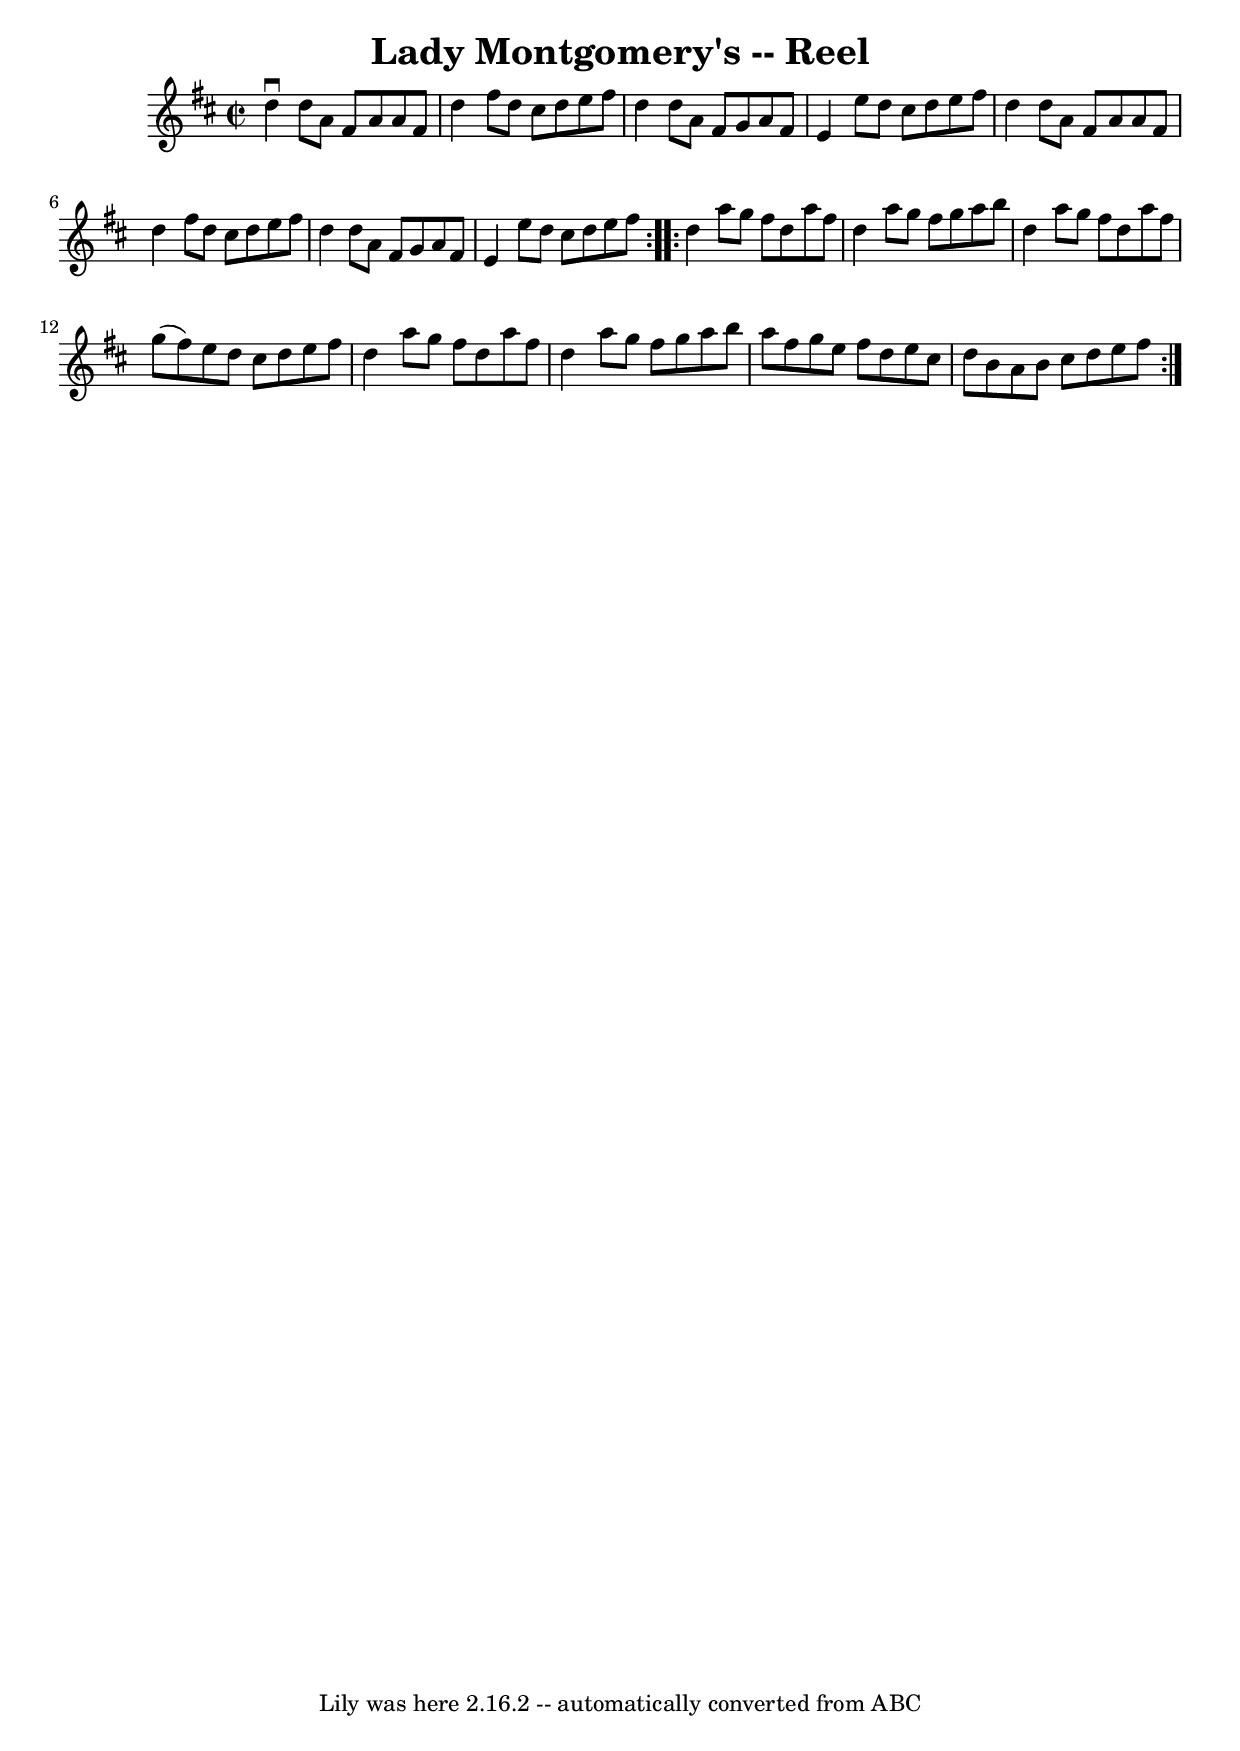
\version "2.16.2"
\include "Mammoth.ily"
\header {
	%% book = "Ryan's Mammoth Collection"
	crossRefNumber = "1"
	footnotes = ""
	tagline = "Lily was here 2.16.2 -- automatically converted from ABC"
	title = "Lady Montgomery's -- Reel"
}
voicedefault =  {


\repeat volta 2 {
\override Staff.TimeSignature #'style = #'C
 \time 2/2 
\key d \major d''4^\downbow d''8 a'8 fis'8 a'8 a'8  
 fis'8  |
 d''4 fis''8 d''8 cis''8 d''8 e''8 fis''8  
|
 d''4 d''8 a'8 fis'8 g'8 a'8 fis'8  |
 e'4  
 e''8 d''8 cis''8 d''8 e''8 fis''8  |
 d''4 d''8   
 a'8 fis'8 a'8 a'8 fis'8  |
 d''4 fis''8 d''8    
cis''8 d''8 e''8 fis''8  |
 d''4 d''8 a'8 fis'8    
g'8 a'8 fis'8  |
 e'4 e''8 d''8 cis''8 d''8 e''8   
 fis''8  } \repeat volta 2 { d''4 a''8 g''8 fis''8 d''8 a''8 
 fis''8  |
 d''4 a''8 g''8 fis''8 g''8 a''8 b''8  
|
 d''4 a''8 g''8 fis''8 d''8 a''8 fis''8  |
   
g''8 (fis''8) e''8 d''8 cis''8 d''8 e''8 fis''8  
|
 d''4 a''8 g''8 fis''8 d''8 a''8 fis''8  |
 
 d''4 a''8 g''8 fis''8 g''8 a''8 b''8  |
 a''8    
fis''8 g''8 e''8 fis''8 d''8 e''8 cis''8  |
 d''8    
b'8 a'8 b'8 cis''8 d''8 e''8 fis''8  }   
}

\score{
    <<

	\context Staff="default"
	{
	    \voicedefault 
	}

    >>
	\layout {
	}
	\midi {}
}
